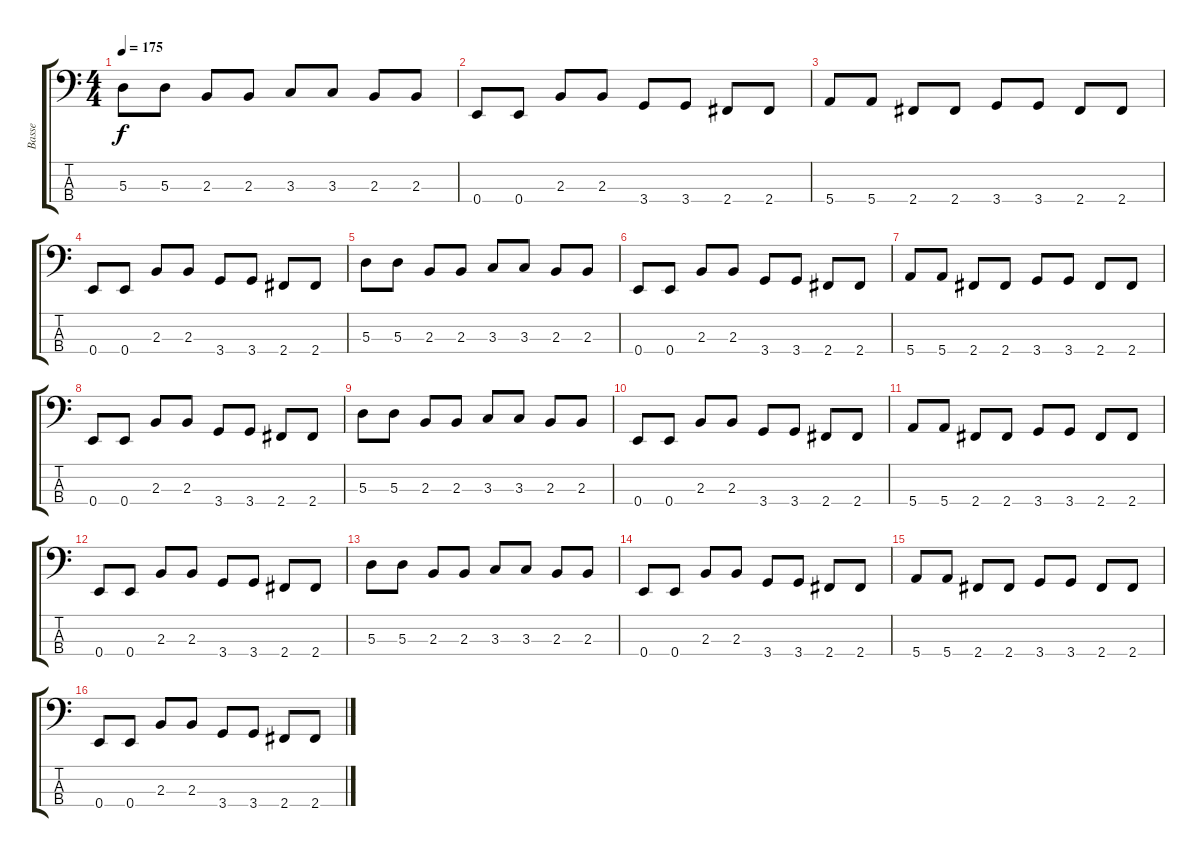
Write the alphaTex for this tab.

\track ("Basse" "Basse") {instrument electricbasspick}
\staff {score tabs}
\tuning (G2 D2 A1 E1) {hide}
\ts (4 4)
\tempo 175
\clef f4
\ks c
5.3.8{dy f} 5.3.8 2.3.8 2.3.8 3.3.8 3.3.8 2.3.8 2.3.8 |
0.4.8 0.4.8 2.3.8 2.3.8 3.4.8 3.4.8 2.4.8 2.4.8 |
5.4.8 5.4.8 2.4.8 2.4.8 3.4.8 3.4.8 2.4.8 2.4.8 |
0.4.8 0.4.8 2.3.8 2.3.8 3.4.8 3.4.8 2.4.8 2.4.8 |
5.3.8 5.3.8 2.3.8 2.3.8 3.3.8 3.3.8 2.3.8 2.3.8 |
0.4.8 0.4.8 2.3.8 2.3.8 3.4.8 3.4.8 2.4.8 2.4.8 |
5.4.8 5.4.8 2.4.8 2.4.8 3.4.8 3.4.8 2.4.8 2.4.8 |
0.4.8 0.4.8 2.3.8 2.3.8 3.4.8 3.4.8 2.4.8 2.4.8 |
5.3.8 5.3.8 2.3.8 2.3.8 3.3.8 3.3.8 2.3.8 2.3.8 |
0.4.8 0.4.8 2.3.8 2.3.8 3.4.8 3.4.8 2.4.8 2.4.8 |
5.4.8 5.4.8 2.4.8 2.4.8 3.4.8 3.4.8 2.4.8 2.4.8 |
0.4.8 0.4.8 2.3.8 2.3.8 3.4.8 3.4.8 2.4.8 2.4.8 |
5.3.8 5.3.8 2.3.8 2.3.8 3.3.8 3.3.8 2.3.8 2.3.8 |
0.4.8 0.4.8 2.3.8 2.3.8 3.4.8 3.4.8 2.4.8 2.4.8 |
5.4.8 5.4.8 2.4.8 2.4.8 3.4.8 3.4.8 2.4.8 2.4.8 |
0.4.8 0.4.8 2.3.8 2.3.8 3.4.8 3.4.8 2.4.8 2.4.8
